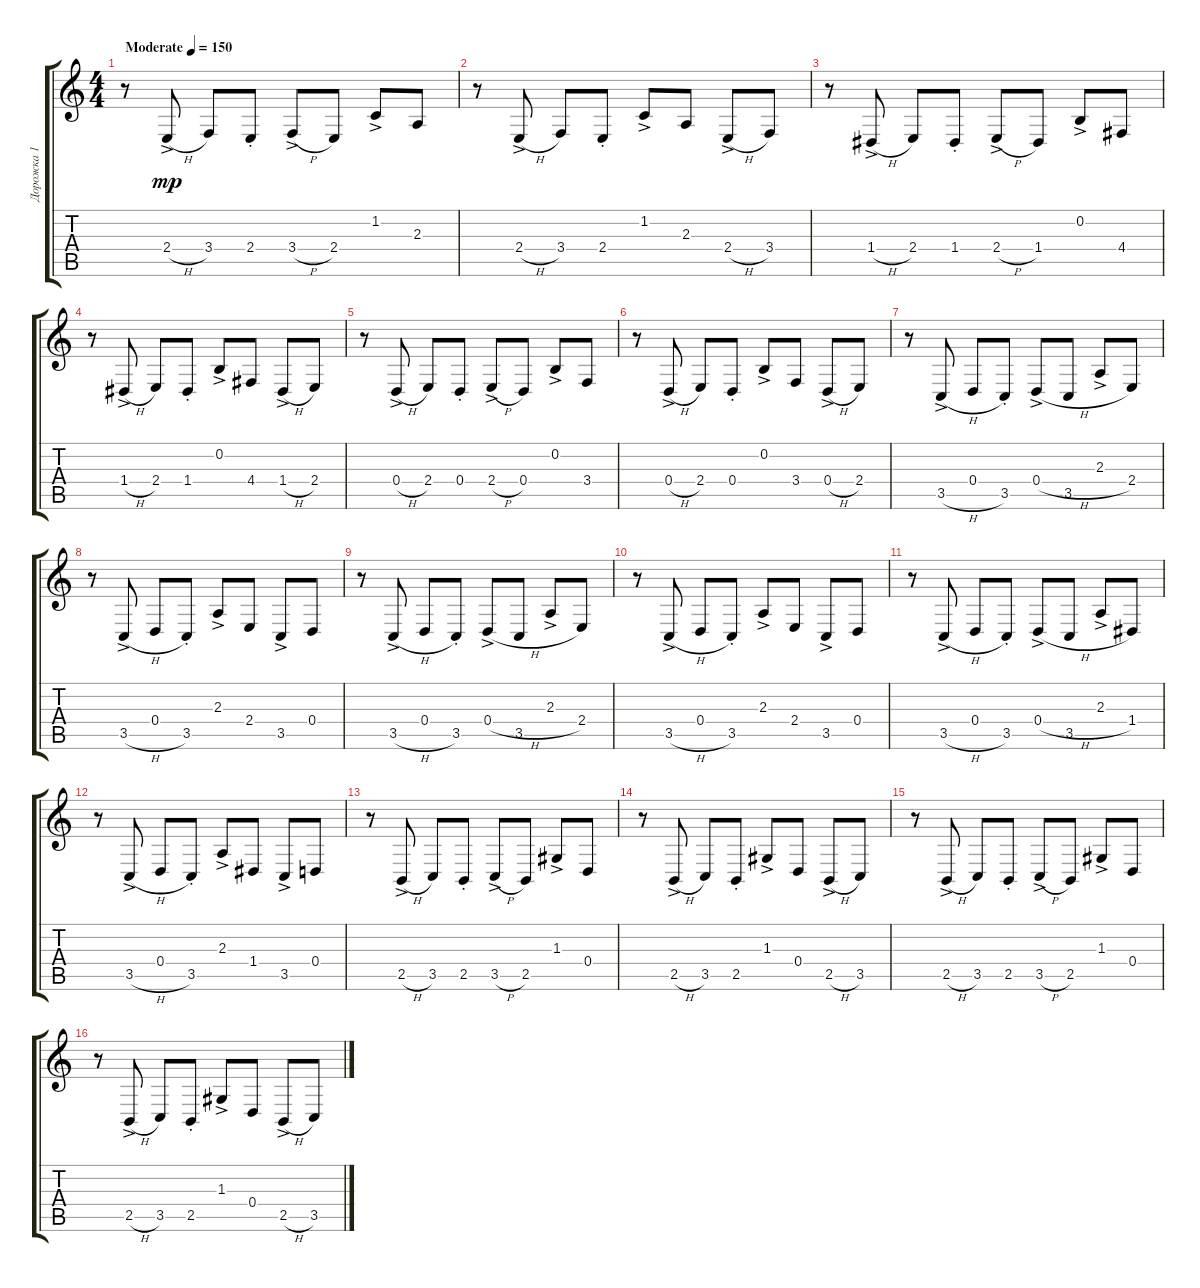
\track ("Дорожка 1" "Дорожка 1") {instrument tangoaccordion}
\staff {score tabs}
\tuning (E4 B3 G3 D3 A2 E2) {hide}
\ts (4 4)
\tempo (150 "Moderate")
\clef g2
\ks c
r.8{dy mp instrument tangoaccordion} 2.4{h ac}.8 3.4.8 2.4{st}.8 3.4{h ac}.8 2.4.8 1.2{ac}.8 2.3.8 |
r.8 2.4{h ac}.8 3.4.8 2.4{st}.8 1.2{ac}.8 2.3.8 2.4{h ac}.8 3.4.8 |
r.8 1.4{h ac}.8 2.4.8 1.4{st}.8 2.4{h ac}.8 1.4.8 0.2{ac}.8 4.4.8 |
r.8 1.4{h ac}.8 2.4.8 1.4{st}.8 0.2{ac}.8 4.4.8 1.4{h ac}.8 2.4.8 |
r.8 0.4{h ac}.8 2.4.8 0.4{st}.8 2.4{h ac}.8 0.4.8 0.2{ac}.8 3.4.8 |
r.8 0.4{h ac}.8 2.4.8 0.4{st}.8 0.2{ac}.8 3.4.8 0.4{h ac}.8 2.4.8 |
r.8 3.5{h ac}.8 0.4.8 3.5{st}.8 0.4{h ac}.8 3.5.8 2.3{ac}.8 2.4.8 |
r.8 3.5{h ac}.8 0.4.8 3.5{st}.8 2.3{ac}.8 2.4.8 3.5{ac}.8 0.4.8 |
r.8 3.5{h ac}.8 0.4.8 3.5{st}.8 0.4{h ac}.8 3.5.8 2.3{ac}.8 2.4.8 |
r.8 3.5{h ac}.8 0.4.8 3.5{st}.8 2.3{ac}.8 2.4.8 3.5{ac}.8 0.4.8 |
r.8 3.5{h ac}.8 0.4.8 3.5{st}.8 0.4{h ac}.8 3.5.8 2.3{ac}.8 1.4.8 |
r.8 3.5{h ac}.8 0.4.8 3.5{st}.8 2.3{ac}.8 1.4.8 3.5{ac}.8 0.4.8 |
r.8 2.5{h ac}.8 3.5.8 2.5{st}.8 3.5{h ac}.8 2.5.8 1.3{ac}.8 0.4.8 |
r.8 2.5{h ac}.8 3.5.8 2.5{st}.8 1.3{ac}.8 0.4.8 2.5{h ac}.8 3.5.8 |
r.8 2.5{h ac}.8 3.5.8 2.5{st}.8 3.5{h ac}.8 2.5.8 1.3{ac}.8 0.4.8 |
r.8 2.5{h ac}.8 3.5.8 2.5{st}.8 1.3{ac}.8 0.4.8 2.5{h ac}.8 3.5.8
